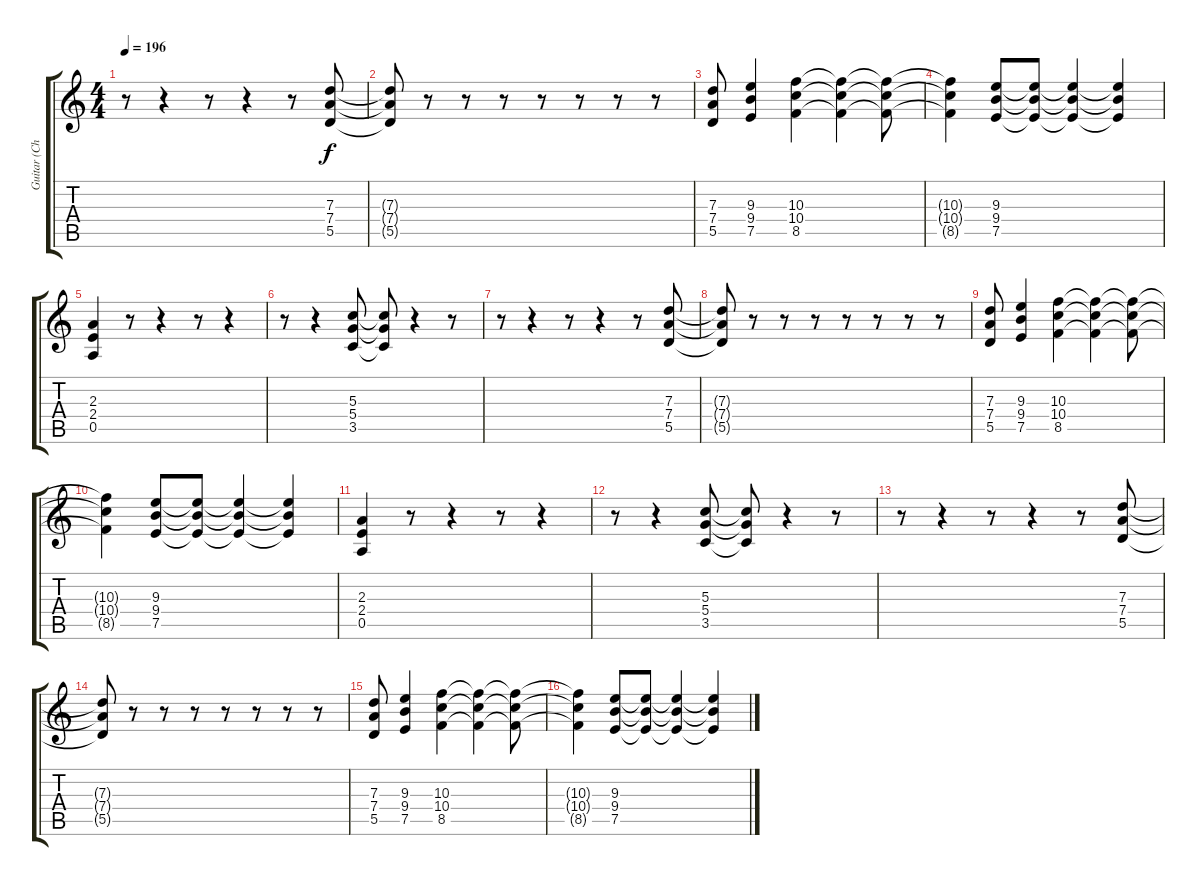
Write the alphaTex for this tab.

\track ("Guitar (Chorus)" "Guitar (Ch") {instrument distortionguitar}
\staff {score tabs}
\tuning (E4 B3 G3 D3 A2 E2) {hide}
\ts (4 4)
\tempo 196
\clef g2
\ks c
r.8{dy f} r.4 r.8 r.4 r.8 (7.3 7.4 5.5).8 |
(7.3{t} 7.4{t} 5.5{t}).8 r.8 r.8 r.8 r.8 r.8 r.8 r.8 |
(7.3 7.4 5.5).8 (9.3 9.4 7.5).4 (10.3 10.4 8.5).4 (10.3{t} 10.4{t} 8.5{t}).4 (10.3{t} 10.4{t} 8.5{t}).8 |
(10.3{t} 10.4{t} 8.5{t}).4 (9.3 9.4 7.5).8 (9.3{t} 9.4{t} 7.5{t}).8 (9.3{t} 9.4{t} 7.5{t}).4 (9.3{t} 9.4{t} 7.5{t}).4 |
(2.3 2.4 0.5).4 r.8 r.4 r.8 r.4 |
r.8 r.4 (5.3 5.4 3.5).8 (5.3{t} 5.4{t} 3.5{t}).8 r.4 r.8 |
r.8 r.4 r.8 r.4 r.8 (7.3 7.4 5.5).8 |
(7.3{t} 7.4{t} 5.5{t}).8 r.8 r.8 r.8 r.8 r.8 r.8 r.8 |
(7.3 7.4 5.5).8 (9.3 9.4 7.5).4 (10.3 10.4 8.5).4 (10.3{t} 10.4{t} 8.5{t}).4 (10.3{t} 10.4{t} 8.5{t}).8 |
(10.3{t} 10.4{t} 8.5{t}).4 (9.3 9.4 7.5).8 (9.3{t} 9.4{t} 7.5{t}).8 (9.3{t} 9.4{t} 7.5{t}).4 (9.3{t} 9.4{t} 7.5{t}).4 |
(2.3 2.4 0.5).4{volume 16} r.8 r.4 r.8 r.4 |
r.8 r.4 (5.3 5.4 3.5).8 (5.3{t} 5.4{t} 3.5{t}).8 r.4 r.8 |
r.8 r.4 r.8 r.4 r.8 (7.3 7.4 5.5).8 |
(7.3{t} 7.4{t} 5.5{t}).8 r.8 r.8 r.8 r.8 r.8 r.8 r.8 |
(7.3 7.4 5.5).8 (9.3 9.4 7.5).4 (10.3 10.4 8.5).4 (10.3{t} 10.4{t} 8.5{t}).4 (10.3{t} 10.4{t} 8.5{t}).8 |
(10.3{t} 10.4{t} 8.5{t}).4 (9.3 9.4 7.5).8 (9.3{t} 9.4{t} 7.5{t}).8 (9.3{t} 9.4{t} 7.5{t}).4 (9.3{t} 9.4{t} 7.5{t}).4
